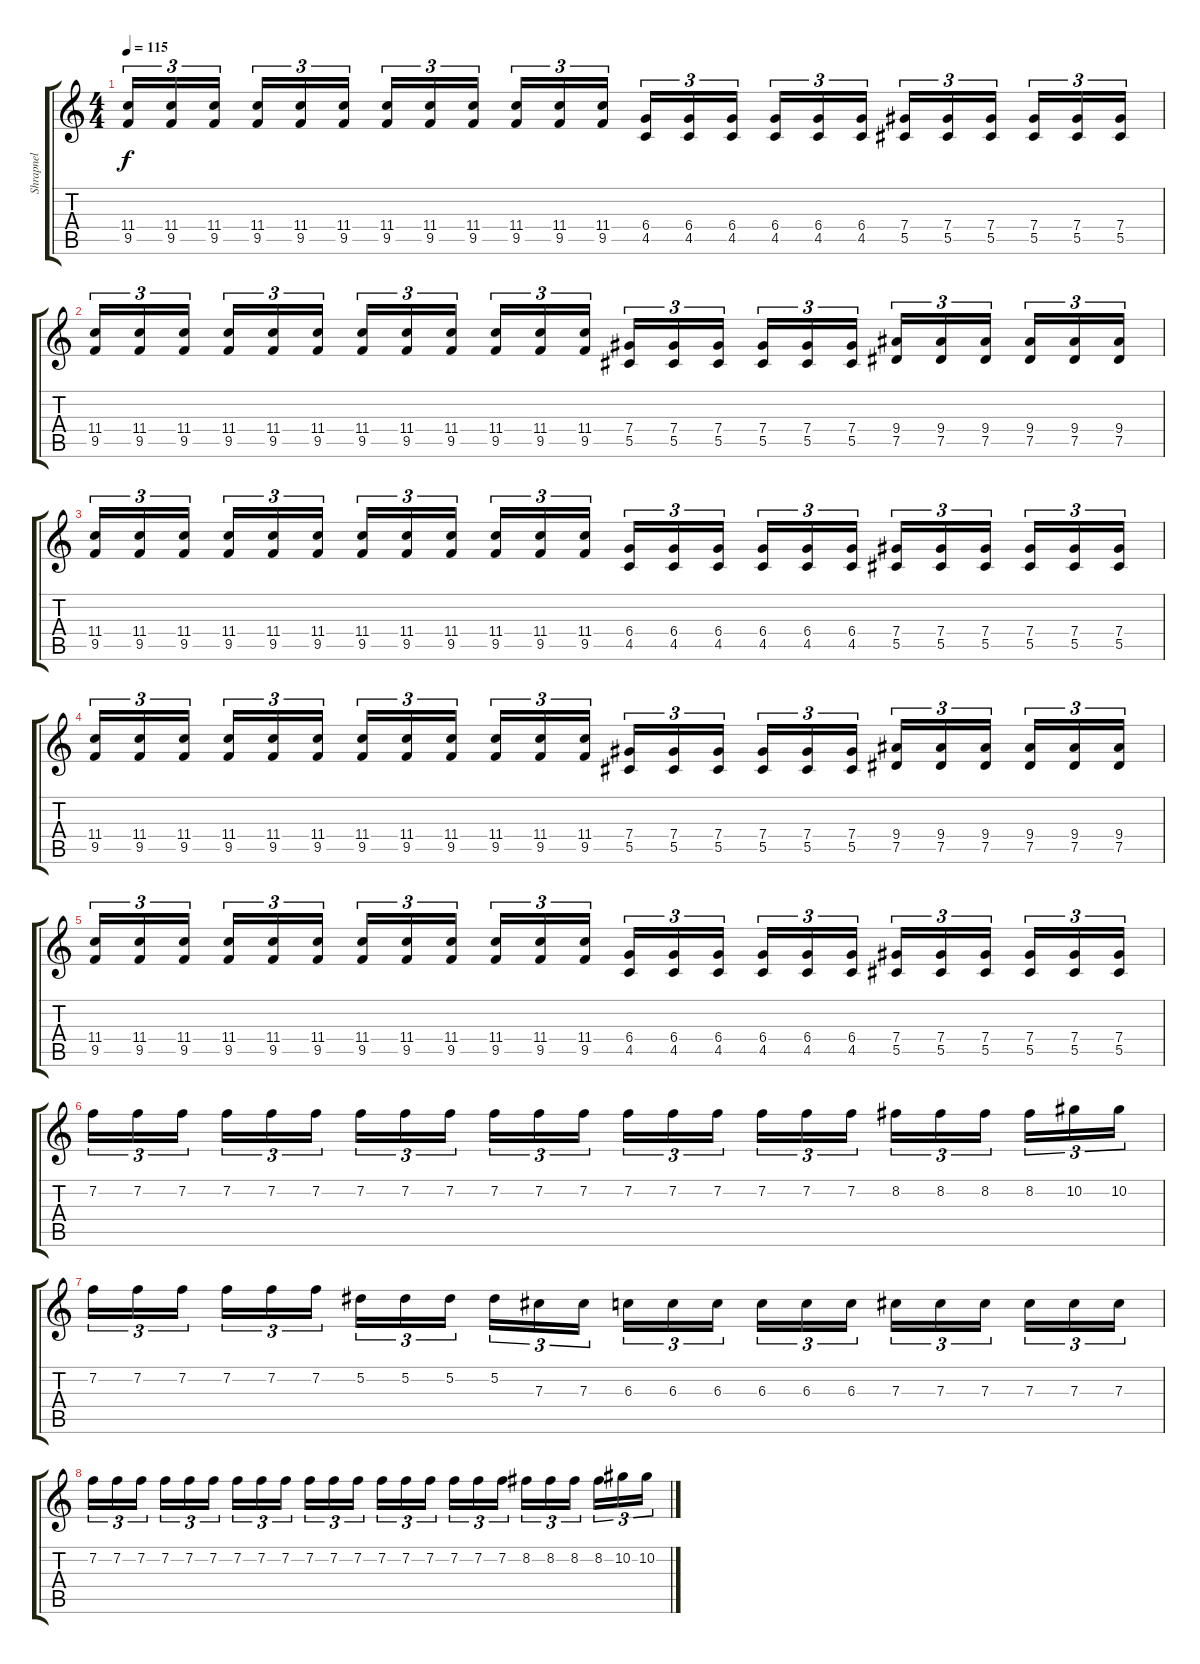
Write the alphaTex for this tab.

\track ("Shrapnel" "Shrapnel") {instrument distortionguitar}
\staff {score tabs}
\tuning (Eb4 Bb3 Gb3 Db3 Ab2 Eb2) {hide}
\ts (4 4)
\tempo 115
\clef g2
\ks c
(11.4 9.5).16{tu (3 2) dy f} (11.4 9.5).16{tu (3 2)} (11.4 9.5).16{tu (3 2) beam splitsecondary} (11.4 9.5).16{tu (3 2)} (11.4 9.5).16{tu (3 2)} (11.4 9.5).16{tu (3 2)} (11.4 9.5).16{tu (3 2)} (11.4 9.5).16{tu (3 2)} (11.4 9.5).16{tu (3 2) beam splitsecondary} (11.4 9.5).16{tu (3 2)} (11.4 9.5).16{tu (3 2)} (11.4 9.5).16{tu (3 2)} (6.4 4.5).16{tu (3 2)} (6.4 4.5).16{tu (3 2)} (6.4 4.5).16{tu (3 2) beam splitsecondary} (6.4 4.5).16{tu (3 2)} (6.4 4.5).16{tu (3 2)} (6.4 4.5).16{tu (3 2)} (7.4 5.5).16{tu (3 2)} (7.4 5.5).16{tu (3 2)} (7.4 5.5).16{tu (3 2) beam splitsecondary} (7.4 5.5).16{tu (3 2)} (7.4 5.5).16{tu (3 2)} (7.4 5.5).16{tu (3 2)} |
(11.4 9.5).16{tu (3 2)} (11.4 9.5).16{tu (3 2)} (11.4 9.5).16{tu (3 2) beam splitsecondary} (11.4 9.5).16{tu (3 2)} (11.4 9.5).16{tu (3 2)} (11.4 9.5).16{tu (3 2)} (11.4 9.5).16{tu (3 2)} (11.4 9.5).16{tu (3 2)} (11.4 9.5).16{tu (3 2) beam splitsecondary} (11.4 9.5).16{tu (3 2)} (11.4 9.5).16{tu (3 2)} (11.4 9.5).16{tu (3 2)} (7.4 5.5).16{tu (3 2)} (7.4 5.5).16{tu (3 2)} (7.4 5.5).16{tu (3 2) beam splitsecondary} (7.4 5.5).16{tu (3 2)} (7.4 5.5).16{tu (3 2)} (7.4 5.5).16{tu (3 2)} (9.4 7.5).16{tu (3 2)} (9.4 7.5).16{tu (3 2)} (9.4 7.5).16{tu (3 2) beam splitsecondary} (9.4 7.5).16{tu (3 2)} (9.4 7.5).16{tu (3 2)} (9.4 7.5).16{tu (3 2)} |
(11.4 9.5).16{tu (3 2)} (11.4 9.5).16{tu (3 2)} (11.4 9.5).16{tu (3 2) beam splitsecondary} (11.4 9.5).16{tu (3 2)} (11.4 9.5).16{tu (3 2)} (11.4 9.5).16{tu (3 2)} (11.4 9.5).16{tu (3 2)} (11.4 9.5).16{tu (3 2)} (11.4 9.5).16{tu (3 2) beam splitsecondary} (11.4 9.5).16{tu (3 2)} (11.4 9.5).16{tu (3 2)} (11.4 9.5).16{tu (3 2)} (6.4 4.5).16{tu (3 2)} (6.4 4.5).16{tu (3 2)} (6.4 4.5).16{tu (3 2) beam splitsecondary} (6.4 4.5).16{tu (3 2)} (6.4 4.5).16{tu (3 2)} (6.4 4.5).16{tu (3 2)} (7.4 5.5).16{tu (3 2)} (7.4 5.5).16{tu (3 2)} (7.4 5.5).16{tu (3 2) beam splitsecondary} (7.4 5.5).16{tu (3 2)} (7.4 5.5).16{tu (3 2)} (7.4 5.5).16{tu (3 2)} |
(11.4 9.5).16{tu (3 2)} (11.4 9.5).16{tu (3 2)} (11.4 9.5).16{tu (3 2) beam splitsecondary} (11.4 9.5).16{tu (3 2)} (11.4 9.5).16{tu (3 2)} (11.4 9.5).16{tu (3 2)} (11.4 9.5).16{tu (3 2)} (11.4 9.5).16{tu (3 2)} (11.4 9.5).16{tu (3 2) beam splitsecondary} (11.4 9.5).16{tu (3 2)} (11.4 9.5).16{tu (3 2)} (11.4 9.5).16{tu (3 2)} (7.4 5.5).16{tu (3 2)} (7.4 5.5).16{tu (3 2)} (7.4 5.5).16{tu (3 2) beam splitsecondary} (7.4 5.5).16{tu (3 2)} (7.4 5.5).16{tu (3 2)} (7.4 5.5).16{tu (3 2)} (9.4 7.5).16{tu (3 2)} (9.4 7.5).16{tu (3 2)} (9.4 7.5).16{tu (3 2) beam splitsecondary} (9.4 7.5).16{tu (3 2)} (9.4 7.5).16{tu (3 2)} (9.4 7.5).16{tu (3 2)} |
(11.4 9.5).16{tu (3 2)} (11.4 9.5).16{tu (3 2)} (11.4 9.5).16{tu (3 2) beam splitsecondary} (11.4 9.5).16{tu (3 2)} (11.4 9.5).16{tu (3 2)} (11.4 9.5).16{tu (3 2)} (11.4 9.5).16{tu (3 2)} (11.4 9.5).16{tu (3 2)} (11.4 9.5).16{tu (3 2) beam splitsecondary} (11.4 9.5).16{tu (3 2)} (11.4 9.5).16{tu (3 2)} (11.4 9.5).16{tu (3 2)} (6.4 4.5).16{tu (3 2)} (6.4 4.5).16{tu (3 2)} (6.4 4.5).16{tu (3 2) beam splitsecondary} (6.4 4.5).16{tu (3 2)} (6.4 4.5).16{tu (3 2)} (6.4 4.5).16{tu (3 2)} (7.4 5.5).16{tu (3 2)} (7.4 5.5).16{tu (3 2)} (7.4 5.5).16{tu (3 2) beam splitsecondary} (7.4 5.5).16{tu (3 2)} (7.4 5.5).16{tu (3 2)} (7.4 5.5).16{tu (3 2)} |
7.2.16{tu (3 2)} 7.2.16{tu (3 2)} 7.2.16{tu (3 2) beam splitsecondary} 7.2.16{tu (3 2)} 7.2.16{tu (3 2)} 7.2.16{tu (3 2)} 7.2.16{tu (3 2)} 7.2.16{tu (3 2)} 7.2.16{tu (3 2) beam splitsecondary} 7.2.16{tu (3 2)} 7.2.16{tu (3 2)} 7.2.16{tu (3 2)} 7.2.16{tu (3 2)} 7.2.16{tu (3 2)} 7.2.16{tu (3 2) beam splitsecondary} 7.2.16{tu (3 2)} 7.2.16{tu (3 2)} 7.2.16{tu (3 2)} 8.2.16{tu (3 2)} 8.2.16{tu (3 2)} 8.2.16{tu (3 2) beam splitsecondary} 8.2.16{tu (3 2)} 10.2.16{tu (3 2)} 10.2.16{tu (3 2)} |
7.2.16{tu (3 2)} 7.2.16{tu (3 2)} 7.2.16{tu (3 2) beam splitsecondary} 7.2.16{tu (3 2)} 7.2.16{tu (3 2)} 7.2.16{tu (3 2)} 5.2.16{tu (3 2)} 5.2.16{tu (3 2)} 5.2.16{tu (3 2) beam splitsecondary} 5.2.16{tu (3 2)} 7.3.16{tu (3 2)} 7.3.16{tu (3 2)} 6.3.16{tu (3 2)} 6.3.16{tu (3 2)} 6.3.16{tu (3 2) beam splitsecondary} 6.3.16{tu (3 2)} 6.3.16{tu (3 2)} 6.3.16{tu (3 2)} 7.3.16{tu (3 2)} 7.3.16{tu (3 2)} 7.3.16{tu (3 2) beam splitsecondary} 7.3.16{tu (3 2)} 7.3.16{tu (3 2)} 7.3.16{tu (3 2)} |
7.2.16{tu (3 2)} 7.2.16{tu (3 2)} 7.2.16{tu (3 2) beam splitsecondary} 7.2.16{tu (3 2)} 7.2.16{tu (3 2)} 7.2.16{tu (3 2)} 7.2.16{tu (3 2)} 7.2.16{tu (3 2)} 7.2.16{tu (3 2) beam splitsecondary} 7.2.16{tu (3 2)} 7.2.16{tu (3 2)} 7.2.16{tu (3 2)} 7.2.16{tu (3 2)} 7.2.16{tu (3 2)} 7.2.16{tu (3 2) beam splitsecondary} 7.2.16{tu (3 2)} 7.2.16{tu (3 2)} 7.2.16{tu (3 2)} 8.2.16{tu (3 2)} 8.2.16{tu (3 2)} 8.2.16{tu (3 2) beam splitsecondary} 8.2.16{tu (3 2)} 10.2.16{tu (3 2)} 10.2.16{tu (3 2)}
